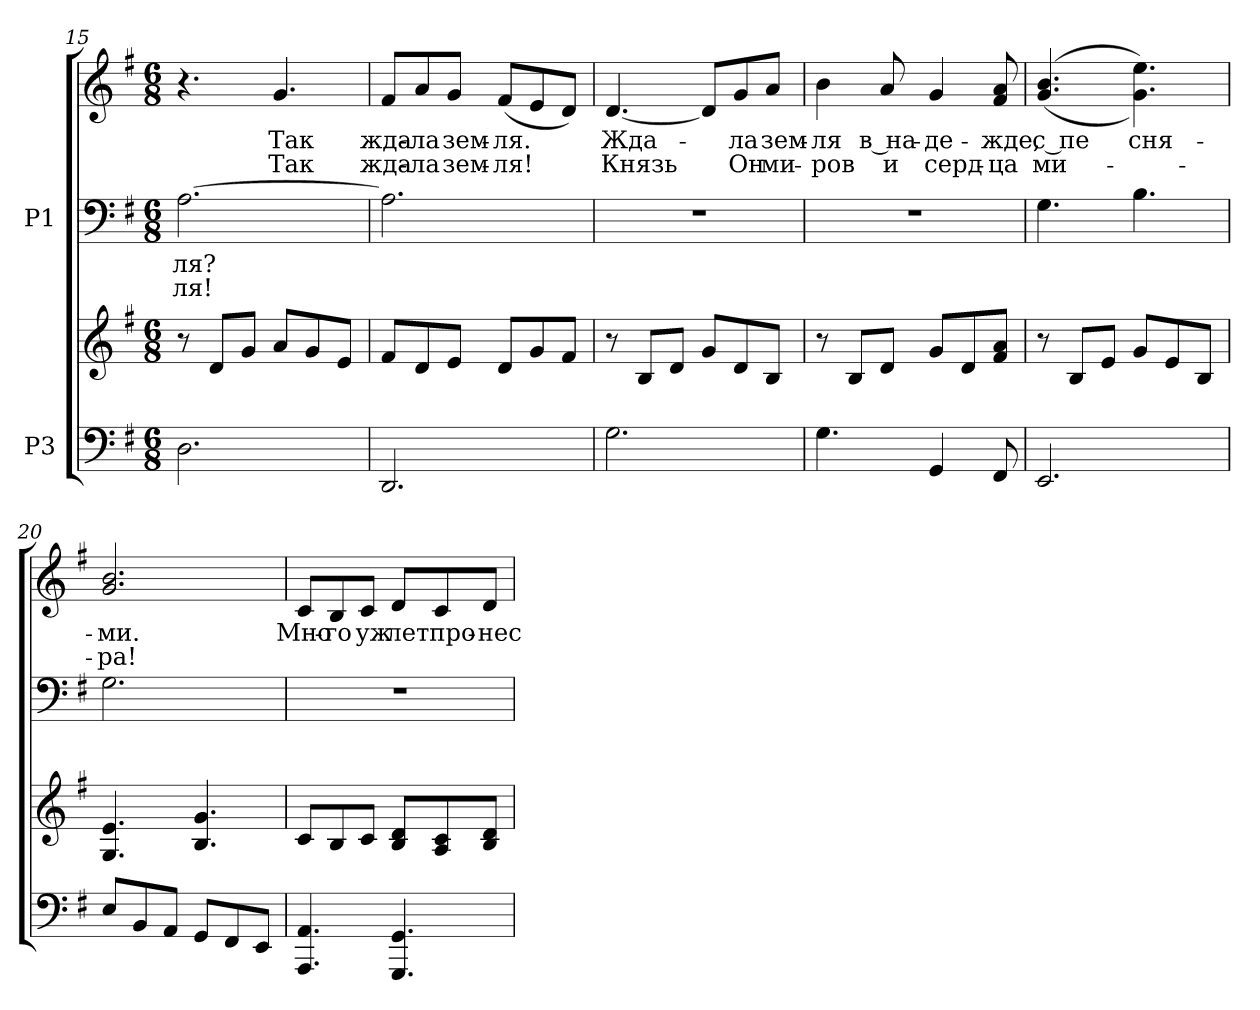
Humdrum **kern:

**kern	**kern	**kern	**text	**text	**kern	**text	**text
*part2	*part2	*part1	*part1	*part1	*part1	*part1	*part1
*staff4	*staff3	*staff2	*staff2	*staff2	*staff1	*staff1	*staff1
*I"P3	*	*I"P1	*	*	*	*	*
*clefF4	*clefG2	*clefF4	*	*	*clefG2	*	*
*k[f#]	*k[f#]	*k[f#]	*	*	*k[f#]	*	*
*G:	*G:	*G:	*	*	*G:	*	*
*M6/8	*M6/8	*M6/8	*	*	*M6/8	*	*
=15	=15	=15	=15	=15	=15	=15	=15
!	!	!	!LO:LY:a:color=#000000	!LO:LY:a:color=#000000	!	!	!
2.Di\	8r	[>2.Ai\	-ля?	-ля!	4.r	.	.
.	8di/L	.	.	.	.	.	.
.	8gi/J	.	.	.	.	.	.
!	!	!	!	!	!	!LO:LY:b:color=#000000	!LO:LY:b:color=#000000
.	8ai/L	.	.	.	4.gi/	Так	Так
.	8gi/	.	.	.	.	.	.
.	8ei/J	.	.	.	.	.	.
!!LO:PB:g=z
=16	=16	=16	=16	=16	=16	=16	=16
!	!	!	!	!	!	!LO:LY:b:color=#000000	!LO:LY:b:color=#000000
2.DDi/	8f#i/L	2.Ai\]	.	.	8f#i/L	жда-	жда-
!	!	!	!	!	!	!LO:LY:b:color=#000000	!LO:LY:b:color=#000000
.	8di/	.	.	.	8ai/	-ла	-ла
!	!	!	!	!	!	!LO:LY:b:color=#000000	!LO:LY:b:color=#000000
.	8ei/J	.	.	.	8gi/J	зем-	зем-
!	!	!	!	!	!	!LO:LY:b:color=#000000	!LO:LY:b:color=#000000
.	8di/L	.	.	.	(8f#i/L	-ля.	-ля!
.	8gi/	.	.	.	8ei/	.	.
.	8f#i/J	.	.	.	8di/J)	.	.
=17	=17	=17	=17	=17	=17	=17	=17
!	!	!LO:N:vis=1	!	!	!	!	!
!	!	!	!	!	!	!LO:LY:b:color=#000000	!LO:LY:b:color=#000000
2.Gi\	8r	2.r	.	.	[<4.di/	Жда-	Князь
.	8Bi/L	.	.	.	.	.	.
.	8di/J	.	.	.	.	.	.
.	8gi/L	.	.	.	8di/L]	.	.
!	!	!	!	!	!	!LO:LY:b:color=#000000	!LO:LY:b:color=#000000
.	8di/	.	.	.	8gi/	-ла	Он
!	!	!	!	!	!	!LO:LY:b:color=#000000	!LO:LY:b:color=#000000
.	8Bi/J	.	.	.	8ai/J	зем-	ми-
=18	=18	=18	=18	=18	=18	=18	=18
!	!	!LO:N:vis=1	!	!	!	!	!
!	!	!	!	!	!	!LO:LY:b:color=#000000	!LO:LY:b:color=#000000
4.Gi\	8r	2.r	.	.	4bi\	-ля	-ров
.	8Bi/L	.	.	.	.	.	.
!	!	!	!	!	!	!LO:LY:b:color=#000000	!LO:LY:b:color=#000000
.	8di/J	.	.	.	8ai/	в на-	и
!	!	!	!	!	!	!LO:LY:b:color=#000000	!LO:LY:b:color=#000000
4GGi/	8gi/L	.	.	.	4gi/	-де-	серд-
.	8di/	.	.	.	.	.	.
!	!	!	!	!	!	!LO:LY:b:color=#000000	!LO:LY:b:color=#000000
8FF#i/	8f#i/ 8aiJ	.	.	.	8f#i/ 8ai	-жде,	-ца
=19	=19	=19	=19	=19	=19	=19	=19
!	!	!	!	!	!	!LO:LY:b:color=#000000	!LO:LY:b:color=#000000
2.EEi/	8r	4.Gi\	.	.	((4.gi/ 4.bi	с пе	ми-
.	8Bi/L	.	.	.	.	.	.
.	8ei/J	.	.	.	.	.	.
!	!	!	!	!	!	!LO:LY:b:color=#000000	!
.	8gi/L	4.Bi\	.	.	4.gi\ 4.eei))	сня-	.
.	8ei/	.	.	.	.	.	.
.	8Bi/J	.	.	.	.	.	.
=20	=20	=20	=20	=20	=20	=20	=20
!	!	!	!	!	!	!LO:LY:b:color=#000000	!LO:LY:b:color=#000000
8Ei/L	4.Gi/ 4.ei	2.Gi\	.	.	2.gi/ 2.bi	-ми.	-ра!
8BBi/	.	.	.	.	.	.	.
8AAi/J	.	.	.	.	.	.	.
8GGi/L	4.Bi/ 4.gi	.	.	.	.	.	.
8FF#i/	.	.	.	.	.	.	.
8EEi/J	.	.	.	.	.	.	.
=21	=21	=21	=21	=21	=21	=21	=21
!	!	!LO:N:vis=1	!	!	!	!	!
!	!	!	!	!	!	!LO:LY:b:color=#000000	!
4.AAAi/ 4.AAi	8ci/L	2.r	.	.	8ci/L	Мно-	.
!	!	!	!	!	!	!LO:LY:b:color=#000000	!
.	8Bi/	.	.	.	8Bi/	-го	.
!	!	!	!	!	!	!LO:LY:b:color=#000000	!
.	8ci/J	.	.	.	8ci/J	уж	.
!	!	!	!	!	!	!LO:LY:b:color=#000000	!
4.GGGi/ 4.GGi	8Bi/ 8diL	.	.	.	8di/L	лет	.
!	!	!	!	!	!	!LO:LY:b:color=#000000	!
.	8Ai/ 8ci	.	.	.	8ci/	про-	.
!	!	!	!	!	!	!LO:LY:b:color=#000000	!
.	8Bi/ 8diJ	.	.	.	8di/J	-нес-	.
=	=	=	=	=	=	=	=
*-	*-	*-	*-	*-	*-	*-	*-
